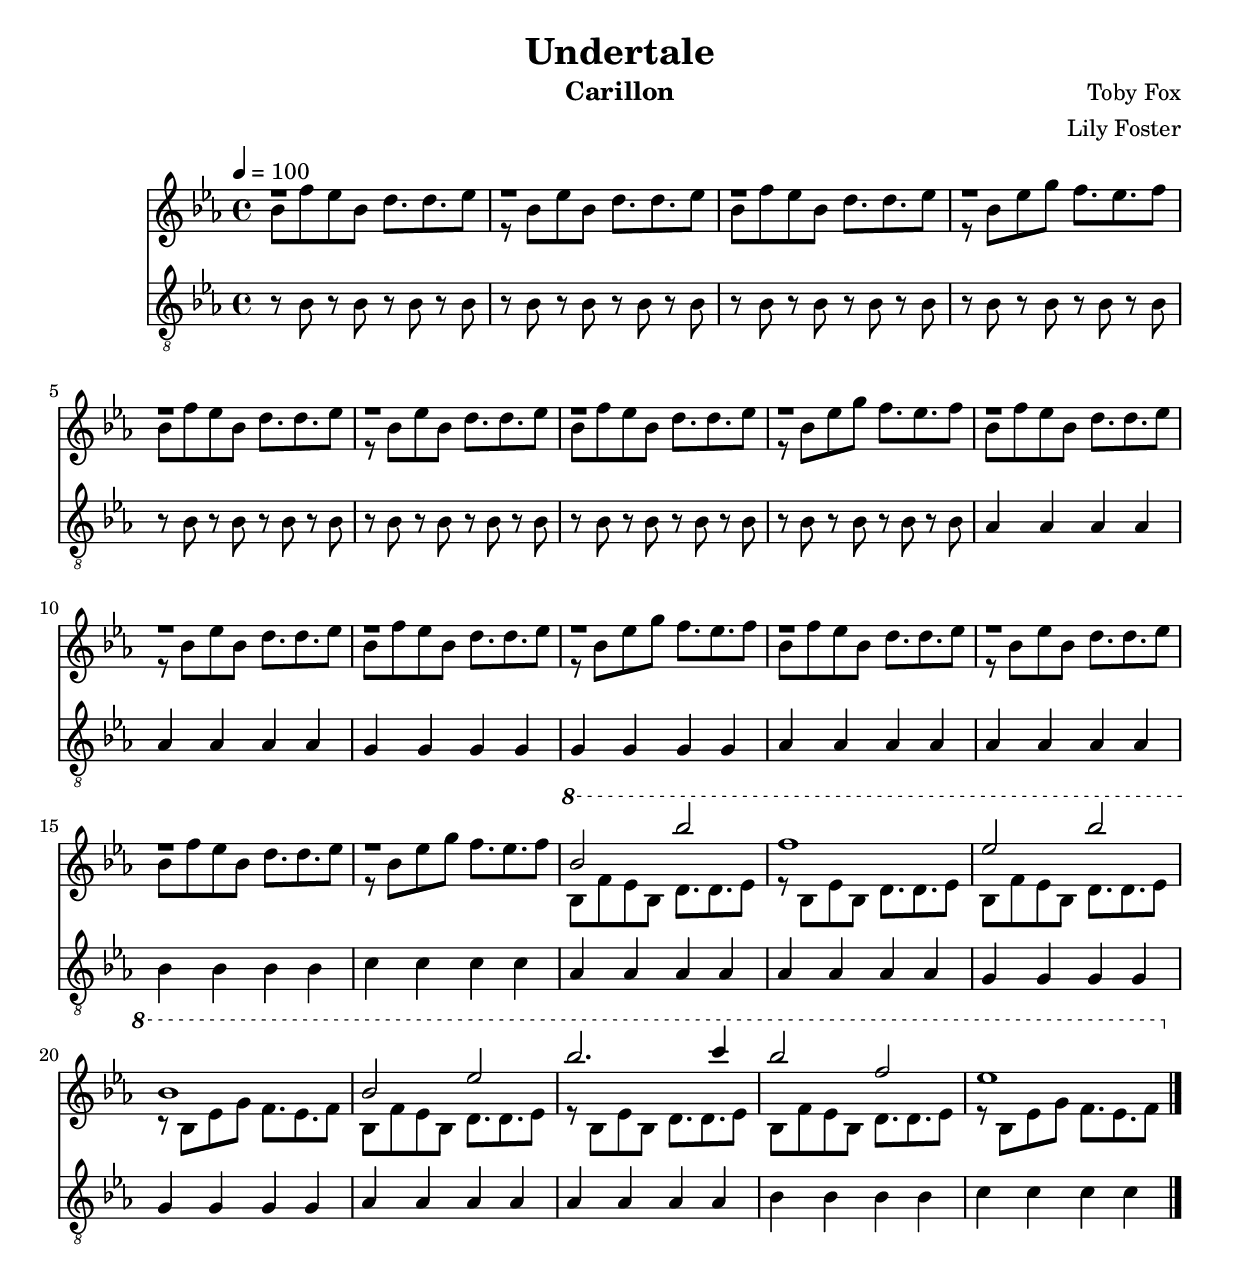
\version "2.20.0"

\header {
  title = "Undertale"
  instrument = "Carillon"
  composer = "Toby Fox"
  arranger = "Lily Foster"
}

main_tempo = \tempo 4 = 100
main_key = \key ees \major

melody = \relative c'' {
  % intro
  r1
  r1
  r1
  r1

  r1
  r1
  r1
  r1

  % part 1
  r1
  r1
  r1
  r1

  r1
  r1
  r1
  r1

  % part 2
  \ottava #1 {
    bes'2 bes'
    f1
    ees2 bes'
    bes,1

    bes2 ees
    bes'2. c4
    bes2 f
    ees1
  }

  \bar "|."
}

harmony = \relative c'' {
  % intro
  bes8 f' ees bes d8. d ees8
  r8 bes8 ees bes d8. d ees8
  bes8 f' ees bes d8. d ees8
  r8 bes8 ees g f8. ees f8

  bes,8 f' ees bes d8. d ees8
  r8 bes8 ees bes d8. d ees8
  bes8 f' ees bes d8. d ees8
  r8 bes8 ees g f8. ees f8

  % part 1
  bes,8 f' ees bes d8. d ees8
  r8 bes8 ees bes d8. d ees8
  bes8 f' ees bes d8. d ees8
  r8 bes8 ees g f8. ees f8

  bes,8 f' ees bes d8. d ees8
  r8 bes8 ees bes d8. d ees8
  bes8 f' ees bes d8. d ees8
  r8 bes8 ees g f8. ees f8

  % part 2
  bes,8 f' ees bes d8. d ees8
  r8 bes8 ees bes d8. d ees8
  bes8 f' ees bes d8. d ees8
  r8 bes8 ees g f8. ees f8

  bes,8 f' ees bes d8. d ees8
  r8 bes8 ees bes d8. d ees8
  bes8 f' ees bes d8. d ees8
  r8 bes8 ees g f8. ees f8

  \bar "|."
}

bass = \relative c' {
  % intro
  r8 bes r bes r bes r bes
  r8 bes r bes r bes r bes
  r8 bes r bes r bes r bes
  r8 bes r bes r bes r bes

  r8 bes r bes r bes r bes
  r8 bes r bes r bes r bes
  r8 bes r bes r bes r bes
  r8 bes r bes r bes r bes

  % part 1
  aes4 aes aes aes
  aes4 aes aes aes
  g4 g g g
  g4 g g g

  aes4 aes aes aes
  aes4 aes aes aes
  bes4 bes bes bes
  c4 c c c

  % part 2
  aes4 aes aes aes
  aes4 aes aes aes
  g4 g g g
  g4 g g g

  aes4 aes aes aes
  aes4 aes aes aes
  bes4 bes bes bes
  c4 c c c

  \bar "|."
}

keys = \new Staff {
  \clef "treble"

  \main_tempo
  \main_key

  <<
    \new Voice = "melody" {
      \voiceOne
      \melody
    }

    \new Voice = "harmony" {
      \voiceTwo
      \harmony
    }
  >>
}

pedals = \new Staff {
  \clef "treble_8"

  \main_tempo
  \main_key

  \bass
}

\score {
  <<
    \keys
    \pedals
  >>

  \layout {}
  \midi {}
}
